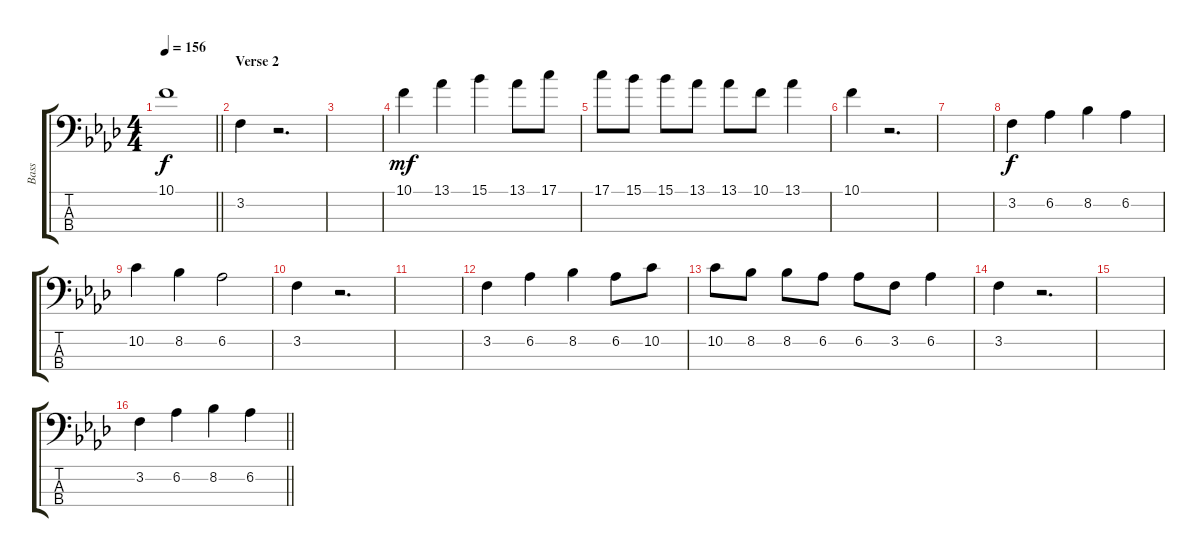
\track ("Bass" "Bass") {instrument electricbassfinger}
\staff {score tabs}
\tuning (G2 D2 A1 E1) {hide}
\ts (4 4)
\tempo 156
\clef f4
\barLineRight lightlight
\ks fminor
10.1{t}.1{dy f} |
\section ("" "Verse 2")
3.2.4 r.2{d} |
|
10.1.4{dy mf} 13.1.4 15.1.4 13.1.8 17.1.8 |
17.1.8 15.1.8 15.1.8 13.1.8 13.1.8 10.1.8 13.1.4 |
10.1.4 r.2{d} |
|
3.2.4{dy f} 6.2.4 8.2.4 6.2.4 |
10.2.4 8.2.4 6.2.2 |
3.2.4 r.2{d} |
|
3.2.4 6.2.4 8.2.4 6.2.8 10.2.8 |
10.2.8 8.2.8 8.2.8 6.2.8 6.2.8 3.2.8 6.2.4 |
3.2.4 r.2{d} |
|
\barLineRight lightlight
3.2.4 6.2.4 8.2.4 6.2.4
